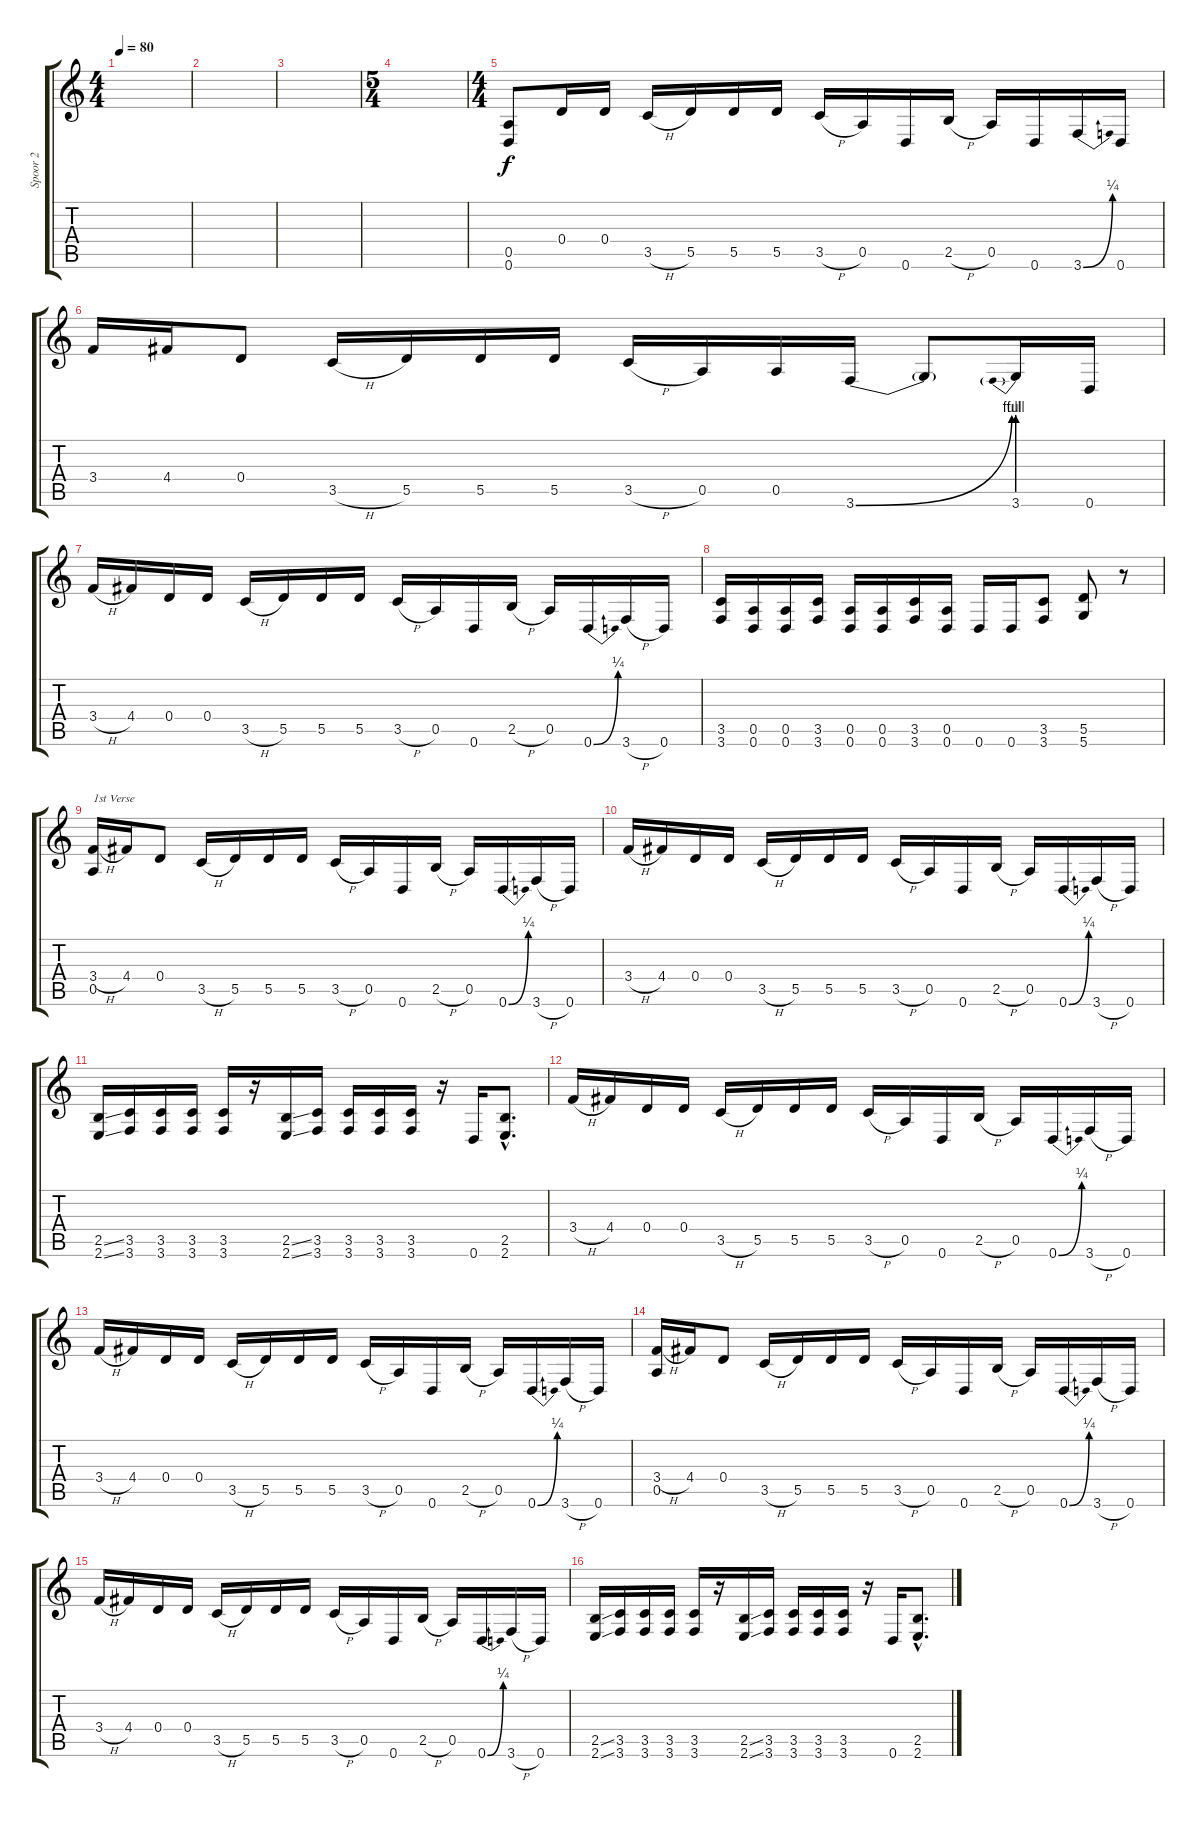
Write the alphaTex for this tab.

\track ("Spoor 2" "Spoor 2") {instrument overdrivenguitar}
\staff {score tabs}
\tuning (E4 B3 G3 D3 A2 D2) {hide}
\ts (4 4)
\tempo 80
\clef g2
\ks c
|
|
|
\ts (5 4)
|
\ts (4 4)
(0.5 0.6).8 0.4.16 0.4.16 3.5{h}.16 5.5.16 5.5.16 5.5.16 3.5{h}.16 0.5.16 0.6.16 2.5{h}.16 0.5.16 0.6.16 3.6{be (bend 0 0 60 1)}.16 0.6.16 |
3.4.16 4.4.16 0.4.8 3.5{h}.16 5.5.16 5.5.16 5.5.16 3.5{h}.16 0.5.16 0.5.16 3.6{be (bend 0 0 60 4)}.16 3.6{t}.8 3.6{be (prebend 0 4 60 4)}.16 0.6.16 |
3.4{h}.16 4.4.16 0.4.16 0.4.16 3.5{h}.16 5.5.16 5.5.16 5.5.16 3.5{h}.16 0.5.16 0.6.16 2.5{h}.16 0.5.16 0.6{be (bend 0 0 60 1)}.16 3.6{h}.16 0.6.16 |
(3.5 3.6).16 (0.5 0.6).16 (0.5 0.6).16 (3.5 3.6).16 (0.5 0.6).16 (0.5 0.6).16 (3.5 3.6).16 (0.5 0.6).16 0.6.16 0.6.16 (3.5 3.6).8 (5.5 5.6).8 r.8 |
(3.4{h} 0.5).16{txt "1st Verse"} 4.4.16 0.4.8 3.5{h}.16 5.5.16 5.5.16 5.5.16 3.5{h}.16 0.5.16 0.6.16 2.5{h}.16 0.5.16 0.6{be (bend 0 0 60 1)}.16 3.6{h}.16 0.6.16 |
3.4{h}.16 4.4.16 0.4.16 0.4.16 3.5{h}.16 5.5.16 5.5.16 5.5.16 3.5{h}.16 0.5.16 0.6.16 2.5{h}.16 0.5.16 0.6{be (bend 0 0 60 1)}.16 3.6{h}.16 0.6.16 |
(2.5{ss} 2.6{ss}).16 (3.5 3.6).16 (3.5 3.6).16 (3.5 3.6).16 (3.5 3.6).16 r.16 (2.5{ss} 2.6{ss}).16 (3.5 3.6).16 (3.5 3.6).16 (3.5 3.6).16 (3.5 3.6).16 r.16 0.6.16 (2.5{hac} 2.6{hac}).8{d} |
3.4{h}.16 4.4.16 0.4.16 0.4.16 3.5{h}.16 5.5.16 5.5.16 5.5.16 3.5{h}.16 0.5.16 0.6.16 2.5{h}.16 0.5.16 0.6{be (bend 0 0 60 1)}.16 3.6{h}.16 0.6.16 |
3.4{h}.16 4.4.16 0.4.16 0.4.16 3.5{h}.16 5.5.16 5.5.16 5.5.16 3.5{h}.16 0.5.16 0.6.16 2.5{h}.16 0.5.16 0.6{be (bend 0 0 60 1)}.16 3.6{h}.16 0.6.16 |
(3.4{h} 0.5).16 4.4.16 0.4.8 3.5{h}.16 5.5.16 5.5.16 5.5.16 3.5{h}.16 0.5.16 0.6.16 2.5{h}.16 0.5.16 0.6{be (bend 0 0 60 1)}.16 3.6{h}.16 0.6.16 |
3.4{h}.16 4.4.16 0.4.16 0.4.16 3.5{h}.16 5.5.16 5.5.16 5.5.16 3.5{h}.16 0.5.16 0.6.16 2.5{h}.16 0.5.16 0.6{be (bend 0 0 60 1)}.16 3.6{h}.16 0.6.16 |
(2.5{ss} 2.6{ss}).16 (3.5 3.6).16 (3.5 3.6).16 (3.5 3.6).16 (3.5 3.6).16 r.16 (2.5{ss} 2.6{ss}).16 (3.5 3.6).16 (3.5 3.6).16 (3.5 3.6).16 (3.5 3.6).16 r.16 0.6.16 (2.5{hac} 2.6{hac}).8{d}
